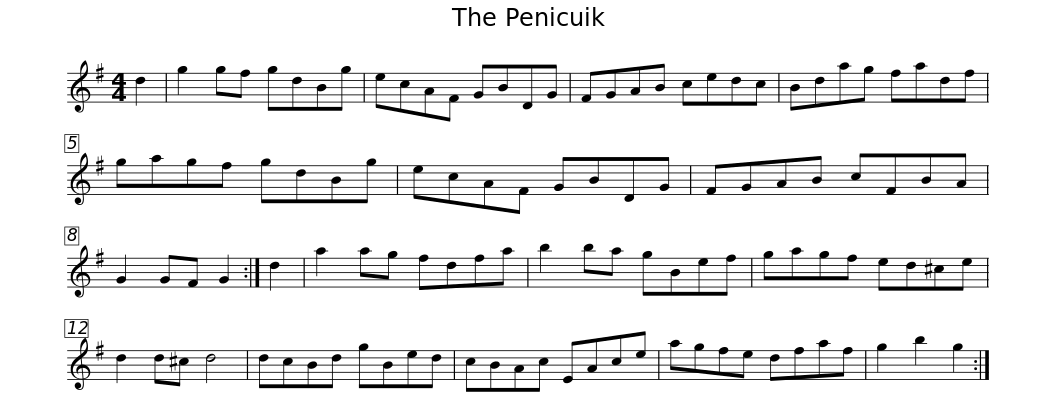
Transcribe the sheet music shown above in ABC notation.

X:1
L:1/8
M:4/4
I:linebreak $
K:G
V:1 treble
V:1
 d2 | g2 gf gdBg | ecAF GBDG | FGAB cedc | Bdag fadf | %5
 gagf gdBg |$ ecAF GBDG | FGAB cFBA | G2 GF G2 :| d2 | %10
 a2 ag fdfa | b2 ba gBef |$ gagf ed^ce | d2 d^c d4 | dcBd gBed | %15
 cBAc EAce | agfe dfaf | g2 b2 g2 :| %18
